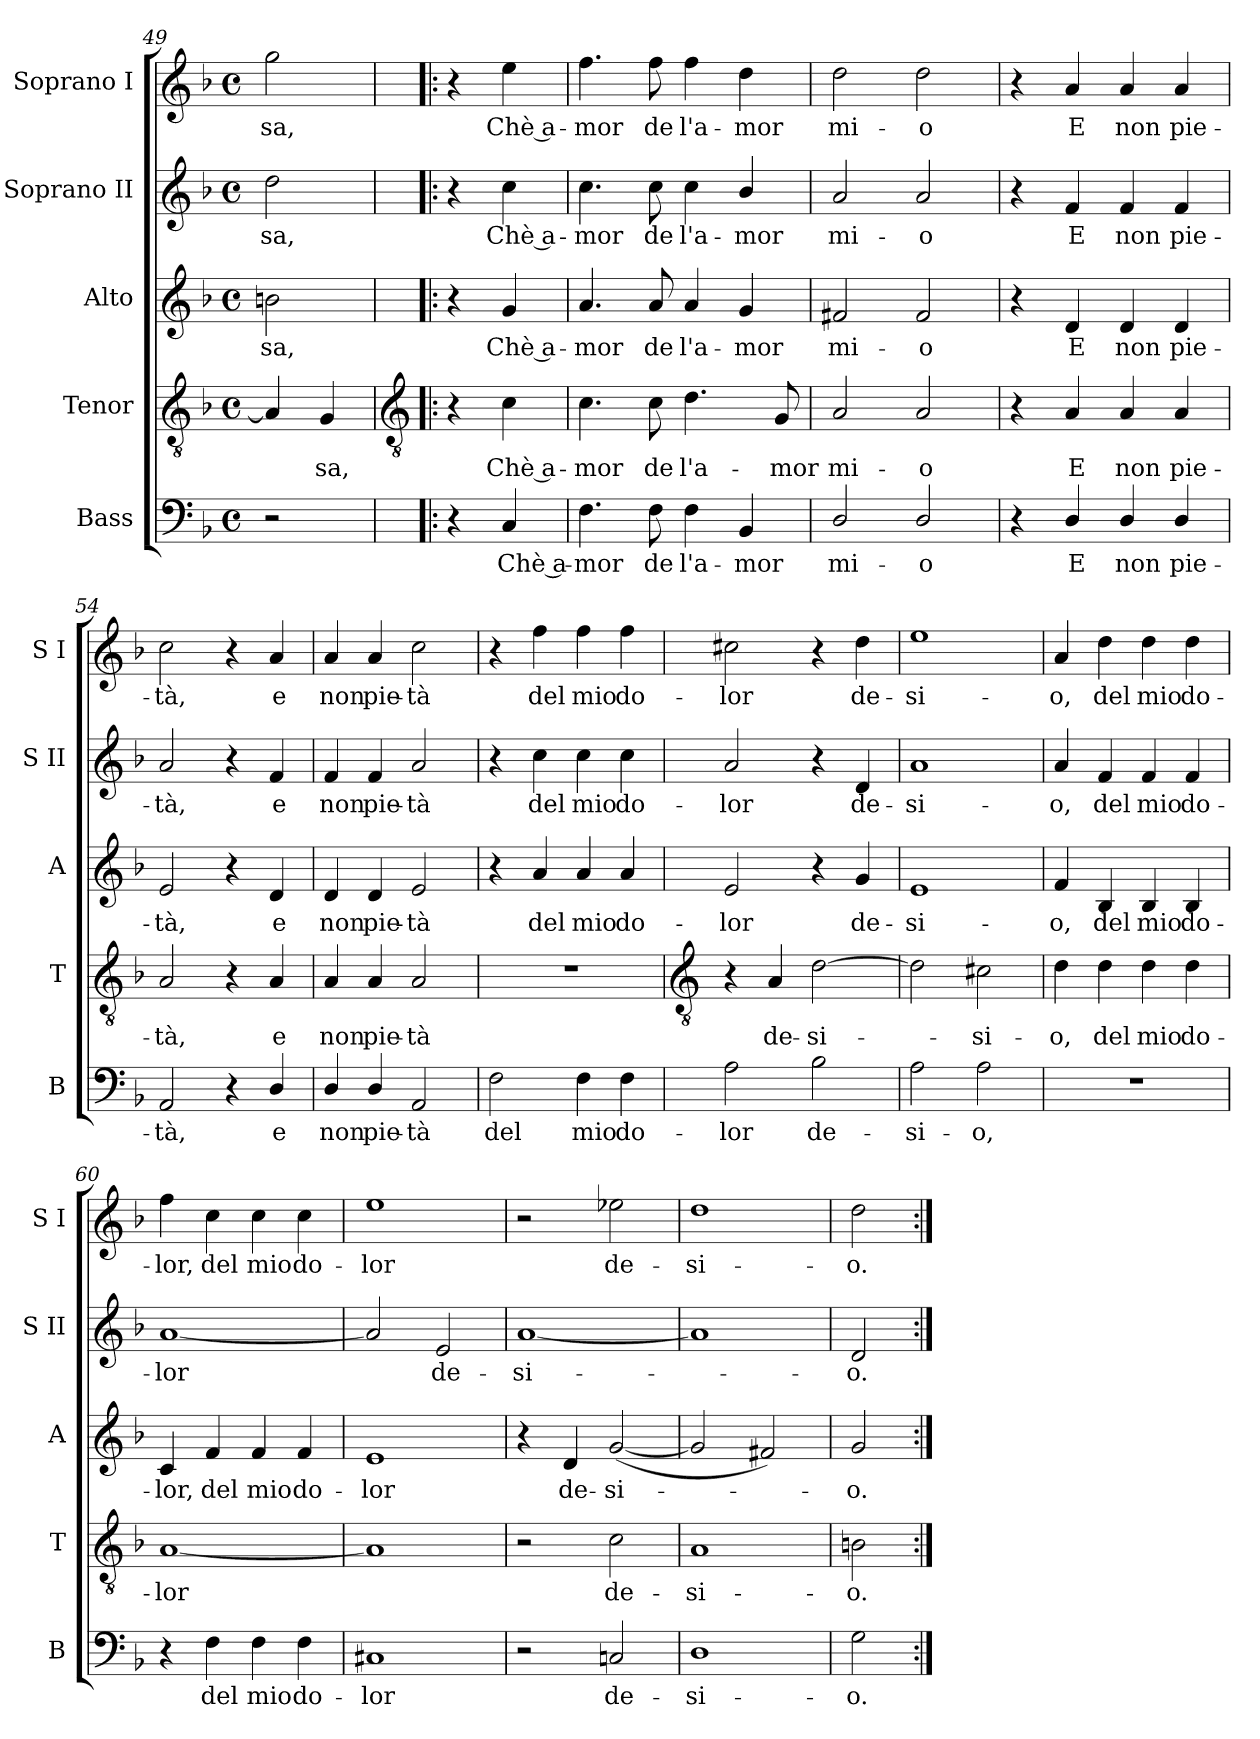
**kern	**text	**kern	**text	**kern	**text	**kern	**text	**kern	**text
*part5	*part5	*part4	*part4	*part3	*part3	*part2	*part2	*part1	*part1
*staff5	*staff5	*staff4	*staff4	*staff3	*staff3	*staff2	*staff2	*staff1	*staff1
*I"Bass	*	*I"Tenor	*	*I"Alto	*	*I"Soprano II	*	*I"Soprano I	*
*I'B	*	*I'T	*	*I'A	*	*I'S II	*	*I'S I	*
*clefF4	*	*clefGv2	*	*clefG2	*	*clefG2	*	*clefG2	*
*k[b-]	*	*k[b-]	*	*k[b-]	*	*k[b-]	*	*k[b-]	*
*F:	*	*F:	*	*F:	*	*F:	*	*F:	*
*M4/4	*	*M4/4	*	*M4/4	*	*M4/4	*	*M4/4	*
*met(c)	*	*met(c)	*	*met(c)	*	*met(c)	*	*met(c)	*
=49	=49	=49	=49	=49	=49	=49	=49	=49	=49
!	!	!	!	!	!LO:LY:b	!	!LO:LY:b	!	!LO:LY:b
2r	.	4A]	.	2bn	-sa,	2dd	-sa,	2gg	-sa,
!	!	!	!LO:LY:b	!	!	!	!	!	!
.	.	4G	sa,	.	.	.	.	.	.
!!LO:LB:g=z
=50!|:	=50!|:	=50!|:	=50!|:	=50!|:	=50!|:	=50!|:	=50!|:	=50!|:	=50!|:
*	*	*clefGv2	*	*	*	*	*	*	*
4r	.	4r	.	4r	.	4r	.	4r	.
!	!LO:LY:b	!	!LO:LY:b	!	!LO:LY:b	!	!LO:LY:b	!	!LO:LY:b
4C	Chè a-	4c	Chè a-	4g	Chè a-	4cc	Chè a-	4ee	Chè a-
=51	=51	=51	=51	=51	=51	=51	=51	=51	=51
!	!LO:LY:b	!	!LO:LY:b	!	!LO:LY:b	!	!LO:LY:b	!	!LO:LY:b
4.F	-mor	4.c	-mor	4.a	-mor	4.cc	-mor	4.ff	-mor
!	!LO:LY:b	!	!LO:LY:b	!	!LO:LY:b	!	!LO:LY:b	!	!LO:LY:b
8F	de	8c	de	8a	de	8cc	de	8ff	de
!	!LO:LY:b	!	!LO:LY:b	!	!LO:LY:b	!	!LO:LY:b	!	!LO:LY:b
4F	l'a-	4.d	l'a-	4a	l'a-	4cc	l'a-	4ff	l'a-
!	!LO:LY:b	!	!	!	!LO:LY:b	!	!LO:LY:b	!	!LO:LY:b
4BB-	-mor	.	.	4g	-mor	4b-/	-mor	4dd	-mor
!	!	!	!LO:LY:b	!	!	!	!	!	!
.	.	8G	-mor	.	.	.	.	.	.
=52	=52	=52	=52	=52	=52	=52	=52	=52	=52
!	!LO:LY:b	!	!LO:LY:b	!	!LO:LY:b	!	!LO:LY:b	!	!LO:LY:b
2D/	mi-	2A	mi-	2f#X	mi-	2a	mi-	2dd	mi-
!	!LO:LY:b	!	!LO:LY:b	!	!LO:LY:b	!	!LO:LY:b	!	!LO:LY:b
2D/	-o	2A	-o	2f#	-o	2a	-o	2dd	-o
=53	=53	=53	=53	=53	=53	=53	=53	=53	=53
4r	.	4r	.	4r	.	4r	.	4r	.
!	!LO:LY:b	!	!LO:LY:b	!	!LO:LY:b	!	!LO:LY:b	!	!LO:LY:b
4D/	E	4A	E	4d	E	4f	E	4a	E
!	!LO:LY:b	!	!LO:LY:b	!	!LO:LY:b	!	!LO:LY:b	!	!LO:LY:b
4D/	non	4A	non	4d	non	4f	non	4a	non
!	!LO:LY:b	!	!LO:LY:b	!	!LO:LY:b	!	!LO:LY:b	!	!LO:LY:b
4D/	pie-	4A	pie-	4d	pie-	4f	pie-	4a	pie-
=54	=54	=54	=54	=54	=54	=54	=54	=54	=54
!	!LO:LY:b	!	!LO:LY:b	!	!LO:LY:b	!	!LO:LY:b	!	!LO:LY:b
2AA	-tà,	2A	-tà,	2e	-tà,	2a	-tà,	2cc	-tà,
4r	.	4r	.	4r	.	4r	.	4r	.
!	!LO:LY:b	!	!LO:LY:b	!	!LO:LY:b	!	!LO:LY:b	!	!LO:LY:b
4D/	e	4A	e	4d	e	4f	e	4a	e
=55	=55	=55	=55	=55	=55	=55	=55	=55	=55
!	!LO:LY:b	!	!LO:LY:b	!	!LO:LY:b	!	!LO:LY:b	!	!LO:LY:b
4D/	non	4A	non	4d	non	4f	non	4a	non
!	!LO:LY:b	!	!LO:LY:b	!	!LO:LY:b	!	!LO:LY:b	!	!LO:LY:b
4D/	pie-	4A	pie-	4d	pie-	4f	pie-	4a	pie-
!	!LO:LY:b	!	!LO:LY:b	!	!LO:LY:b	!	!LO:LY:b	!	!LO:LY:b
2AA	-tà	2A	-tà	2e	-tà	2a	-tà	2cc	-tà
=56	=56	=56	=56	=56	=56	=56	=56	=56	=56
!	!LO:LY:b	!	!	!	!	!	!	!	!
2F	del	1r	.	4r	.	4r	.	4r	.
!	!	!	!	!	!LO:LY:b	!	!LO:LY:b	!	!LO:LY:b
.	.	.	.	4a	del	4cc	del	4ff	del
!	!LO:LY:b	!	!	!	!LO:LY:b	!	!LO:LY:b	!	!LO:LY:b
4F	mio	.	.	4a	mio	4cc	mio	4ff	mio
!	!LO:LY:b	!	!	!	!LO:LY:b	!	!LO:LY:b	!	!LO:LY:b
4F	do-	.	.	4a	do-	4cc	do-	4ff	do-
!!LO:LB:g=z
=57	=57	=57	=57	=57	=57	=57	=57	=57	=57
*	*	*clefGv2	*	*	*	*	*	*	*
!	!LO:LY:b	!	!	!	!LO:LY:b	!	!LO:LY:b	!	!LO:LY:b
2A	-lor	4r	.	2e	-lor	2a	-lor	2cc#X	-lor
!	!	!	!LO:LY:b	!	!	!	!	!	!
.	.	4A	de-	.	.	.	.	.	.
!	!LO:LY:b	!	!LO:LY:b	!	!	!	!	!	!
2B-	de-	[2d	-si-	4r	.	4r	.	4r	.
!	!	!	!	!	!LO:LY:b	!	!LO:LY:b	!	!LO:LY:b
.	.	.	.	4g	de-	4d	de-	4dd	de-
=58	=58	=58	=58	=58	=58	=58	=58	=58	=58
!	!LO:LY:b	!	!	!	!LO:LY:b	!	!LO:LY:b	!	!LO:LY:b
2A	-si-	2d]	.	1e	-si-	1a	-si-	1ee	-si-
!	!LO:LY:b	!	!LO:LY:b	!	!	!	!	!	!
2A	-o,	2c#X	si-	.	.	.	.	.	.
=59	=59	=59	=59	=59	=59	=59	=59	=59	=59
!	!	!	!LO:LY:b	!	!LO:LY:b	!	!LO:LY:b	!	!LO:LY:b
1r	.	4d	-o,	4f	-o,	4a	-o,	4a	-o,
!	!	!	!LO:LY:b	!	!LO:LY:b	!	!LO:LY:b	!	!LO:LY:b
.	.	4d	del	4B-	del	4f	del	4dd	del
!	!	!	!LO:LY:b	!	!LO:LY:b	!	!LO:LY:b	!	!LO:LY:b
.	.	4d	mio	4B-	mio	4f	mio	4dd	mio
!	!	!	!LO:LY:b	!	!LO:LY:b	!	!LO:LY:b	!	!LO:LY:b
.	.	4d	do-	4B-	do-	4f	do-	4dd	do-
=60	=60	=60	=60	=60	=60	=60	=60	=60	=60
!	!	!	!LO:LY:b	!	!LO:LY:b	!	!LO:LY:b	!	!LO:LY:b
4r	.	[1A	-lor	4c	-lor,	[1a	-lor	4ff	-lor,
!	!LO:LY:b	!	!	!	!LO:LY:b	!	!	!	!LO:LY:b
4F	del	.	.	4f	del	.	.	4cc	del
!	!LO:LY:b	!	!	!	!LO:LY:b	!	!	!	!LO:LY:b
4F	mio	.	.	4f	mio	.	.	4cc	mio
!	!LO:LY:b	!	!	!	!LO:LY:b	!	!	!	!LO:LY:b
4F	do-	.	.	4f	do-	.	.	4cc	do-
=61	=61	=61	=61	=61	=61	=61	=61	=61	=61
!	!LO:LY:b	!	!	!	!LO:LY:b	!	!	!	!LO:LY:b
1C#X	-lor	1A]	.	1e	-lor	2a]	.	1ee	-lor
!	!	!	!	!	!	!	!LO:LY:b	!	!
.	.	.	.	.	.	2e	de-	.	.
=62	=62	=62	=62	=62	=62	=62	=62	=62	=62
!	!	!	!	!	!	!	!LO:LY:b	!	!
2r	.	2r	.	4r	.	[1a	-si-	2r	.
!	!	!	!	!	!LO:LY:b	!	!	!	!
.	.	.	.	4d	de-	.	.	.	.
!	!LO:LY:b	!	!LO:LY:b	!	!LO:LY:b	!	!	!	!LO:LY:b
2Cn	de-	2c	de-	(<[2g	-si-	.	.	2ee-X	de-
=63	=63	=63	=63	=63	=63	=63	=63	=63	=63
!	!LO:LY:b	!	!LO:LY:b	!	!	!	!	!	!LO:LY:b
1D	-si-	1A	-si-	2g]	.	1a]	.	1dd	-si-
.	.	.	.	2f#X)	.	.	.	.	.
=64	=64	=64	=64	=64	=64	=64	=64	=64	=64
!	!LO:LY:b	!	!LO:LY:b	!	!LO:LY:b	!	!LO:LY:b	!	!LO:LY:b
2G	-o.	2Bn	-o.	2g	o.	2d	o.	2dd	-o.
=:|!	=:|!	=:|!	=:|!	=:|!	=:|!	=:|!	=:|!	=:|!	=:|!
*-	*-	*-	*-	*-	*-	*-	*-	*-	*-
